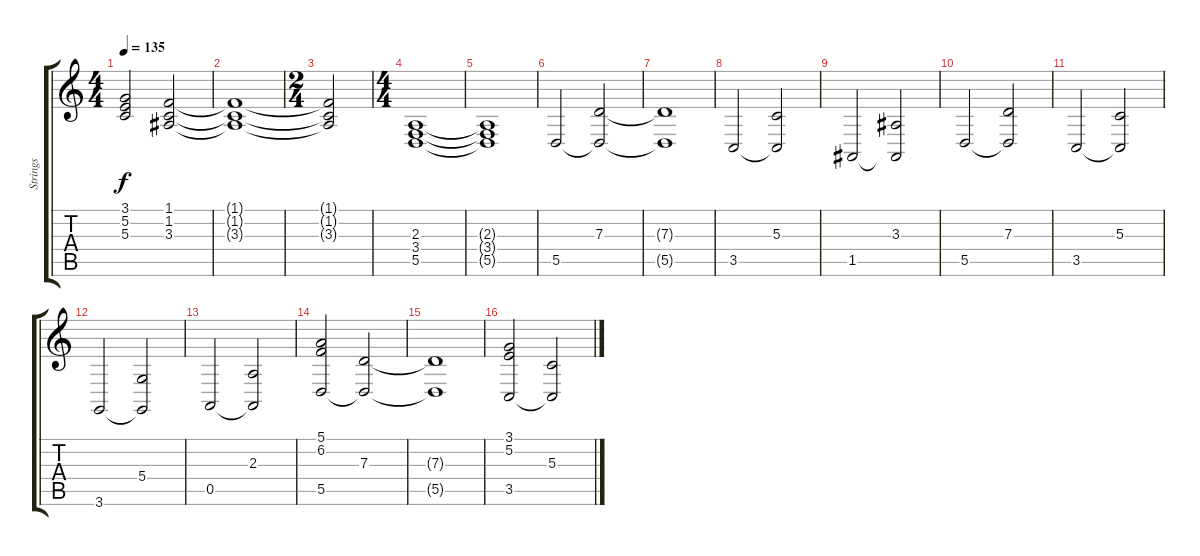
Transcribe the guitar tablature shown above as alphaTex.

\track ("Strings" "Strings") {instrument stringensemble1}
\staff {score tabs}
\tuning (E4 B3 G3 D3 A2 E2) {hide}
\ts (4 4)
\tempo 135
\clef g2
\ks c
(3.1 5.2 5.3).2{dy f} (1.1 1.2 3.3).2 |
(1.1{t} 1.2{t} 3.3{t}).1 |
\ts (2 4)
(1.1{t} 1.2{t} 3.3{t}).2 |
\ts (4 4)
(2.3 3.4 5.5).1 |
(2.3{t} 3.4{t} 5.5{t}).1 |
5.5.2{volume 13 instrument synthstrings2} (7.3 5.5{t}).2 |
(7.3{t} 5.5{t}).1 |
3.5.2 (5.3 3.5{t}).2 |
1.5.2 (3.3 1.5{t}).2 |
5.5.2{volume 15 instrument synthstrings2} (7.3 5.5{t}).2 |
3.5.2 (5.3 3.5{t}).2 |
3.6.2 (5.4 3.6{t}).2 |
0.5.2 (2.3 0.5{t}).2 |
(5.1 6.2 5.5).2{volume 12 instrument synthstrings2} (7.3 5.5{t}).2 |
(7.3{t} 5.5{t}).1 |
(3.1 5.2 3.5).2 (5.3 3.5{t}).2
